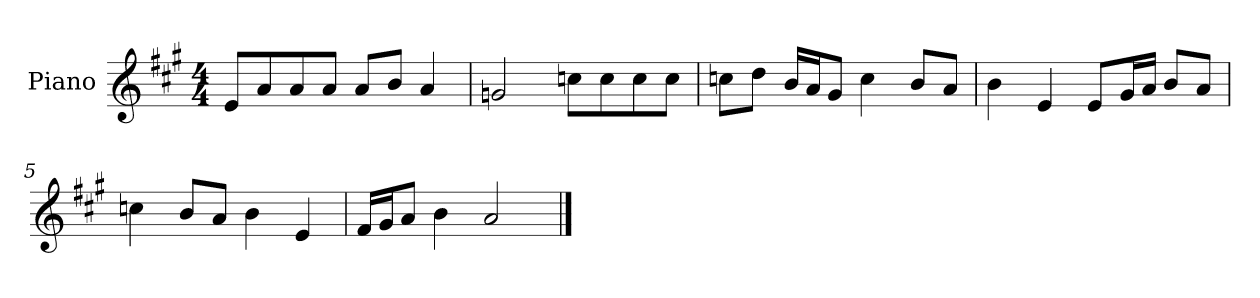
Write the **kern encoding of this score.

**kern
*part1
*staff1
*I"Piano
*I'P-no
*clefG2
*k[f#c#g#]
*M4/4
*MM90
=1
8e/L
8a/
8a/
8a/J
8a/L
8b/J
4a/
=2
2gn/
8ccn\L
8cc\
8cc\
8cc\J
=3
8ccn\L
8dd\J
16b/LL
16a/J
8g#/J
4cc\
8b/L
8a/J
=4
4b\
4e/
8e/L
16g#/L
16a/JJ
8b/L
8a/J
=5
4ccn\
8b/L
8a/J
4b\
4e/
!!LO:LB:g=z
=6
16f#/LL
16g#/J
8a/J
4b\
2a/
==
*-
